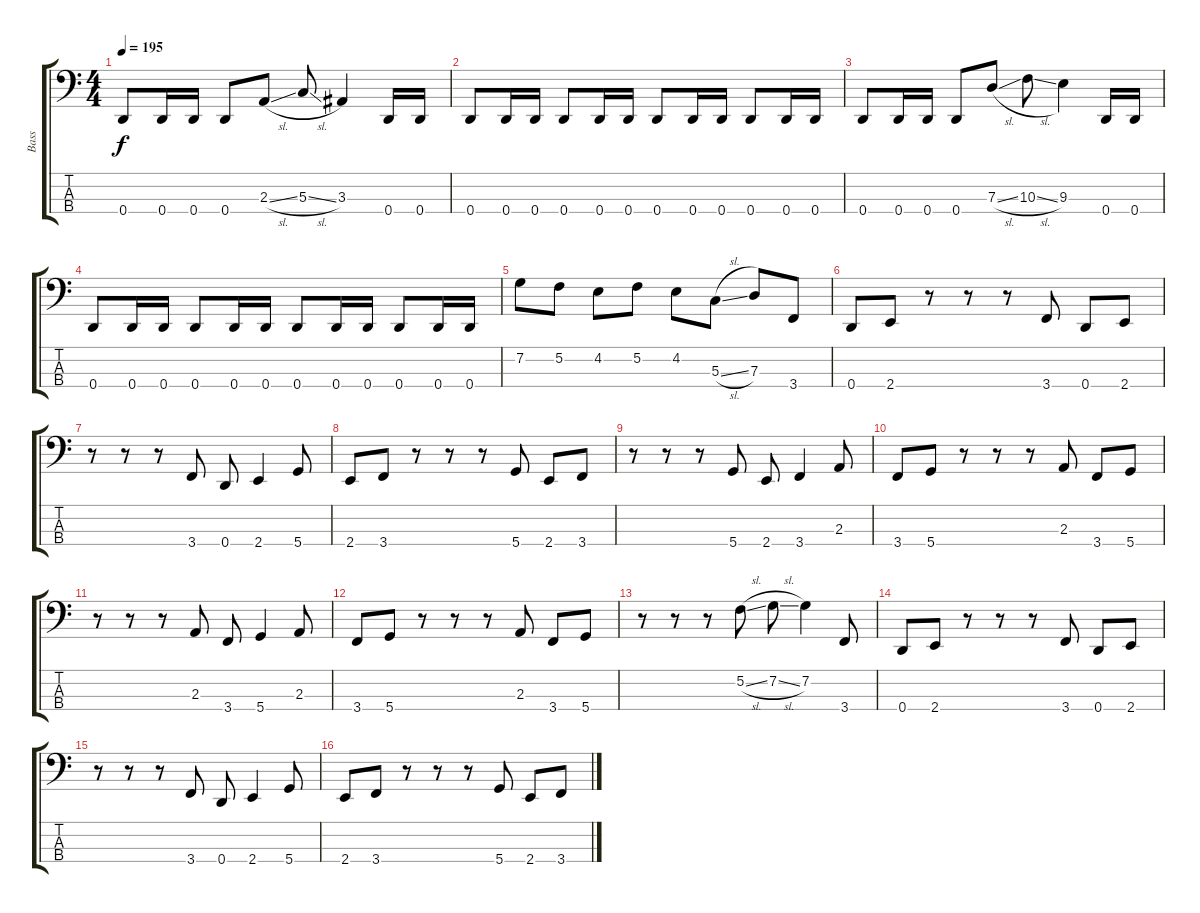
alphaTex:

\track ("Bass" "Bass") {instrument electricbasspick}
\staff {score tabs}
\tuning (F2 C2 G1 D1) {hide}
\ts (4 4)
\tempo 195
\clef f4
\ks c
0.4.8{dy f} 0.4.16 0.4.16 0.4.8 2.3{sl}.8 5.3{sl}.8 3.3.4 0.4.16 0.4.16 |
0.4.8 0.4.16 0.4.16 0.4.8 0.4.16 0.4.16 0.4.8 0.4.16 0.4.16 0.4.8 0.4.16 0.4.16 |
0.4.8 0.4.16 0.4.16 0.4.8 7.3{sl}.8 10.3{sl}.8 9.3.4 0.4.16 0.4.16 |
0.4.8 0.4.16 0.4.16 0.4.8 0.4.16 0.4.16 0.4.8 0.4.16 0.4.16 0.4.8 0.4.16 0.4.16 |
7.2.8 5.2.8 4.2.8 5.2.8 4.2.8 5.3{sl}.8 7.3.8 3.4.8 |
0.4.8 2.4.8 r.8 r.8 r.8 3.4.8 0.4.8 2.4.8 |
r.8 r.8 r.8 3.4.8 0.4.8 2.4.4 5.4.8 |
2.4.8 3.4.8 r.8 r.8 r.8 5.4.8 2.4.8 3.4.8 |
r.8 r.8 r.8 5.4.8 2.4.8 3.4.4 2.3.8 |
3.4.8 5.4.8 r.8 r.8 r.8 2.3.8 3.4.8 5.4.8 |
r.8 r.8 r.8 2.3.8 3.4.8 5.4.4 2.3.8 |
3.4.8 5.4.8 r.8 r.8 r.8 2.3.8 3.4.8 5.4.8 |
r.8 r.8 r.8 5.2{sl}.8 7.2{sl}.8 7.2.4 3.4.8 |
0.4.8 2.4.8 r.8 r.8 r.8 3.4.8 0.4.8 2.4.8 |
r.8 r.8 r.8 3.4.8 0.4.8 2.4.4 5.4.8 |
2.4.8 3.4.8 r.8 r.8 r.8 5.4.8 2.4.8 3.4.8
